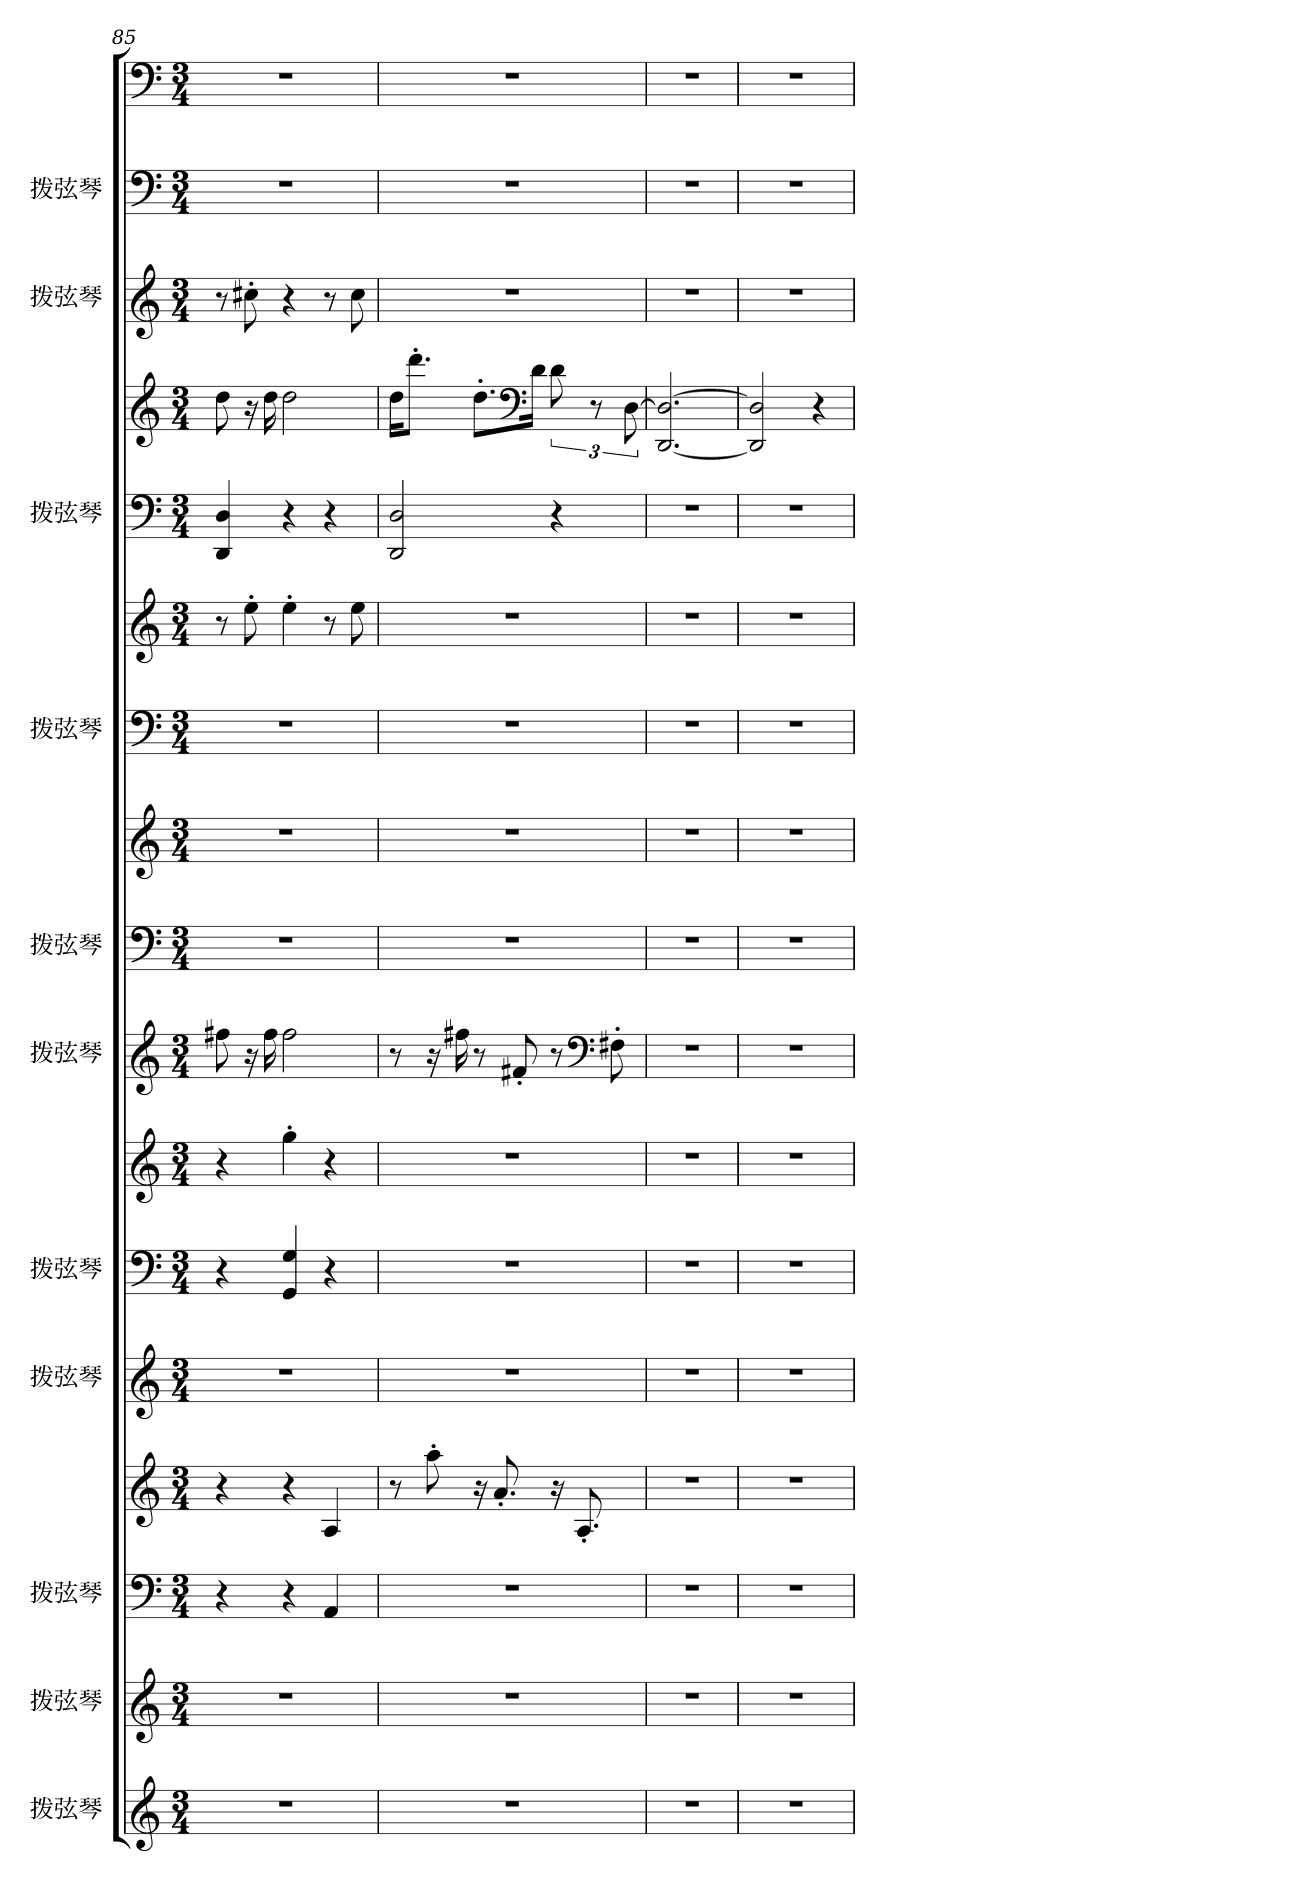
**kern	**kern	**kern	**kern	**kern	**kern	**kern	**kern	**kern	**kern	**kern	**kern	**kern	**kern	**kern	**kern	**kern
*part11	*part10	*part9	*part9	*part8	*part7	*part7	*part6	*part5	*part5	*part4	*part4	*part3	*part3	*part2	*part1	*part1
*staff17	*staff16	*staff15	*staff14	*staff13	*staff12	*staff11	*staff10	*staff9	*staff8	*staff7	*staff6	*staff5	*staff4	*staff3	*staff2	*staff1
*I"拨弦琴	*I"拨弦琴	*I"拨弦琴	*	*I"拨弦琴	*I"拨弦琴	*	*I"拨弦琴	*I"拨弦琴	*	*I"拨弦琴	*	*I"拨弦琴	*	*I"拨弦琴	*I"拨弦琴	*
!!LO:PB:g=z
*clefG2	*clefG2	*clefF4	*clefG2	*clefG2	*clefF4	*clefG2	*clefG2	*clefF4	*clefG2	*clefF4	*clefG2	*clefF4	*clefG2	*clefG2	*clefF4	*clefF4
*k[]	*k[]	*k[]	*k[]	*k[]	*k[]	*k[]	*k[]	*k[]	*k[]	*k[]	*k[]	*k[]	*k[]	*k[]	*k[]	*k[]
*M3/4	*M3/4	*M3/4	*M3/4	*M3/4	*M3/4	*M3/4	*M3/4	*M3/4	*M3/4	*M3/4	*M3/4	*M3/4	*M3/4	*M3/4	*M3/4	*M3/4
=85	=85	=85	=85	=85	=85	=85	=85	=85	=85	=85	=85	=85	=85	=85	=85	=85
2.r	2.r	4r	4r	2.r	4r	4r	8ff#X\	2.r	2.r	2.r	8r	4DD/ 4D/	8dd\	8r	2.r	2.r
.	.	.	.	.	.	.	16r	.	.	.	8ee'\	.	16r	8cc#X'\	.	.
.	.	.	.	.	.	.	16ff#\	.	.	.	.	.	16dd\	.	.	.
.	.	4r	4r	.	4GG/ 4G/	4gg'\	2ff#\	.	.	.	4ee'\	4r	2dd\	4r	.	.
.	.	4AA/	4A/	.	4r	4r	.	.	.	.	8r	4r	.	8r	.	.
.	.	.	.	.	.	.	.	.	.	.	8ee\	.	.	8cc#\	.	.
=86	=86	=86	=86	=86	=86	=86	=86	=86	=86	=86	=86	=86	=86	=86	=86	=86
2.r	2.r	2.r	8r	2.r	2.r	2.r	8r	2.r	2.r	2.r	2.r	2DD/ 2D/	16dd\KL	2.r	2.r	2.r
.	.	.	.	.	.	.	.	.	.	.	.	.	8.ddd'\J	.	.	.
.	.	.	8aa'\	.	.	.	16r	.	.	.	.	.	.	.	.	.
.	.	.	.	.	.	.	16ff#X\	.	.	.	.	.	.	.	.	.
.	.	.	16r	.	.	.	8r	.	.	.	.	.	8.dd'\L	.	.	.
.	.	.	8.a'/	.	.	.	.	.	.	.	.	.	.	.	.	.
.	.	.	.	.	.	.	8f#X'/	.	.	.	.	.	.	.	.	.
*	*	*	*	*	*	*	*	*	*	*	*	*	*clefF4	*	*	*
.	.	.	.	.	.	.	.	.	.	.	.	.	16d\Jk	.	.	.
.	.	.	16r	.	.	.	8r	.	.	.	.	4r	12d\	.	.	.
.	.	.	8.A'/	.	.	.	.	.	.	.	.	.	.	.	.	.
.	.	.	.	.	.	.	.	.	.	.	.	.	12r	.	.	.
*	*	*	*	*	*	*	*clefF4	*	*	*	*	*	*	*	*	*
.	.	.	.	.	.	.	8F#X'\	.	.	.	.	.	.	.	.	.
.	.	.	.	.	.	.	.	.	.	.	.	.	[12D\	.	.	.
=87	=87	=87	=87	=87	=87	=87	=87	=87	=87	=87	=87	=87	=87	=87	=87	=87
2.r	2.r	2.r	2.r	2.r	2.r	2.r	2.r	2.r	2.r	2.r	2.r	2.r	[2.DD/ 2.D/_	2.r	2.r	2.r
=88	=88	=88	=88	=88	=88	=88	=88	=88	=88	=88	=88	=88	=88	=88	=88	=88
2.r	2.r	2.r	2.r	2.r	2.r	2.r	2.r	2.r	2.r	2.r	2.r	2.r	2DD/] 2D/]	2.r	2.r	2.r
.	.	.	.	.	.	.	.	.	.	.	.	.	4r	.	.	.
=	=	=	=	=	=	=	=	=	=	=	=	=	=	=	=	=
*-	*-	*-	*-	*-	*-	*-	*-	*-	*-	*-	*-	*-	*-	*-	*-	*-
